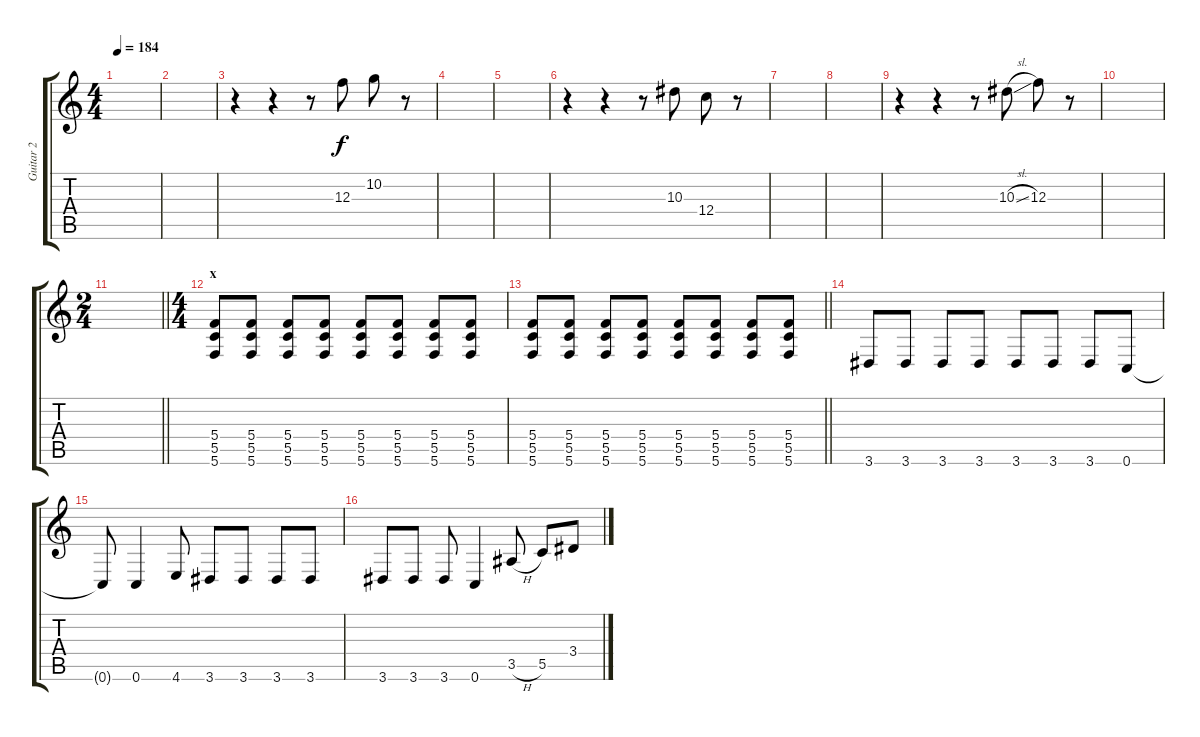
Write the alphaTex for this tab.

\track ("Guitar 2" "Guitar 2") {instrument overdrivenguitar}
\staff {score tabs}
\tuning (D4 A3 F3 C3 G2 C2) {hide}
\ts (4 4)
\tempo 184
\clef g2
\ks c
|
|
r.4 r.4 r.8 12.3.8 10.2.8 r.8 |
|
|
r.4 r.4 r.8 10.3.8 12.4.8 r.8 |
|
|
r.4 r.4 r.8 10.3{sl}.8 12.3.8 r.8 |
|
\ts (2 4)
\barLineRight lightlight
|
\ts (4 4)
\section ("" "x")
(5.4 5.5 5.6).8 (5.4 5.5 5.6).8 (5.4 5.5 5.6).8 (5.4 5.5 5.6).8 (5.4 5.5 5.6).8 (5.4 5.5 5.6).8 (5.4 5.5 5.6).8 (5.4 5.5 5.6).8 |
\barLineRight lightlight
(5.4 5.5 5.6).8 (5.4 5.5 5.6).8 (5.4 5.5 5.6).8 (5.4 5.5 5.6).8 (5.4 5.5 5.6).8 (5.4 5.5 5.6).8 (5.4 5.5 5.6).8 (5.4 5.5 5.6).8 |
3.6.8 3.6.8 3.6.8 3.6.8 3.6.8 3.6.8 3.6.8 0.6.8 |
0.6{t}.8 0.6.4 4.6.8 3.6.8 3.6.8 3.6.8 3.6.8 |
3.6.8 3.6.8 3.6.8 0.6.4 3.5{h}.8 5.5.8 3.4.8
